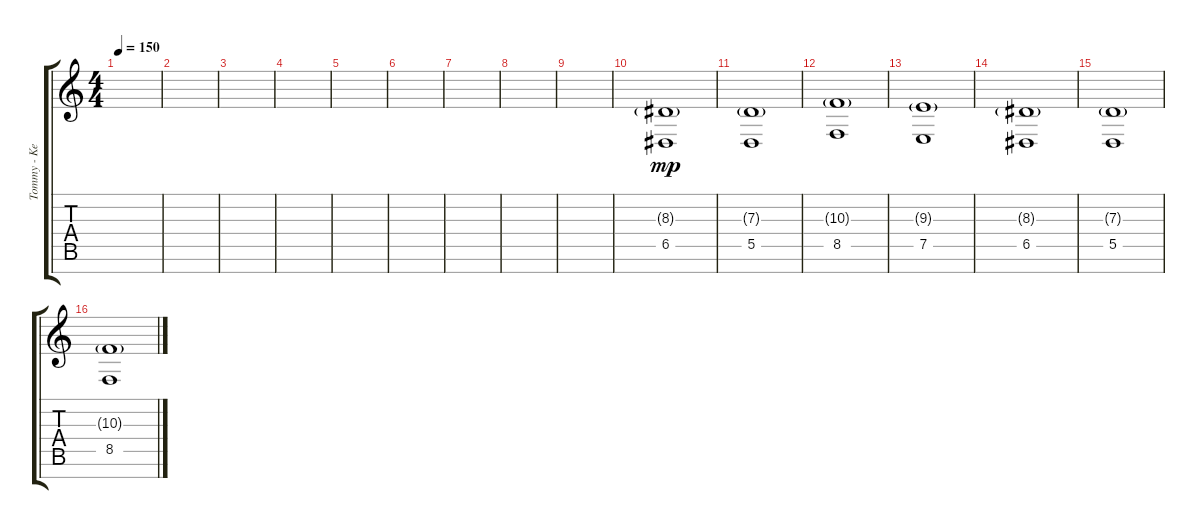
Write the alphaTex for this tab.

\track ("Tommy - Keyboards" "Tommy - Ke") {instrument stringensemble1}
\staff {score tabs}
\tuning (E4 B3 G3 D3 A2 E2 B1) {hide}
\ts (4 4)
\tempo 150
\clef g2
\ks c
|
|
|
|
|
|
|
|
|
(8.3{g} 6.5).1{dy mp} |
(7.3{g} 5.5).1 |
(10.3{g} 8.5).1 |
(9.3{g} 7.5).1 |
(8.3{g} 6.5).1 |
(7.3{g} 5.5).1 |
(10.3{g} 8.5).1
